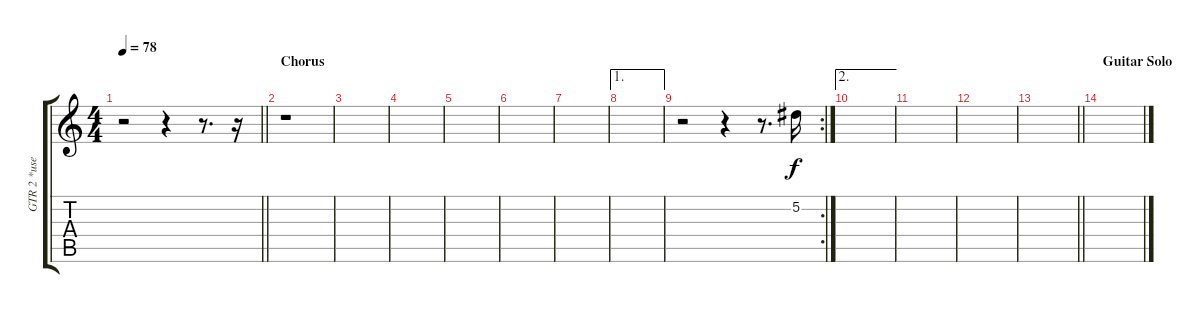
\track ("GTR 2 *used for fills*" "GTR 2 *use") {instrument electricguitarclean}
\staff {score tabs}
\tuning (Eb4 Bb3 Gb3 Db3 Ab2 Eb2) {hide}
\ts (4 4)
\tempo 78
\clef g2
\barLineRight lightlight
\ks c
r.2{dy f} r.4 r.8{d} r.16 |
\section ("" "Chorus")
r.1 |
|
|
|
|
|
\ae 1
|
\rc 2
r.2 r.4 r.8{d} 5.2.16 |
\ae 2
|
|
|
\barLineRight lightlight
|
\section ("" "Guitar Solo")
